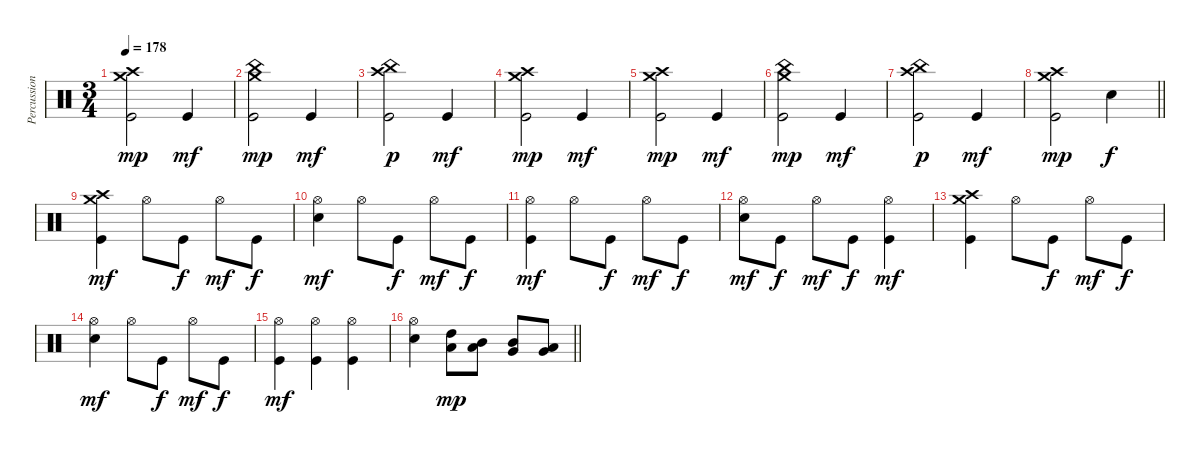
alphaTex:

\track ("Percussions" "Percussion") {instrument percussion}
\staff {score}
\articulation defaults
\ts (3 4)
\tempo 178
\clef neutral
\ks c
("Kick (hit)" "Crash high (hit)" "Crash medium (hit)").2{dy mp} "Kick (hit)".4{dy mf} |
("Kick (hit)" "China (hit)" "Crash medium (hit)").2{dy mp} "Kick (hit)".4{dy mf} |
("Kick (hit)" "China (hit)" "Crash high (hit)").2{dy p} "Kick (hit)".4{dy mf} |
("Kick (hit)" "Crash medium (hit)" "Crash high (hit)").2{dy mp} "Kick (hit)".4{dy mf} |
("Kick (hit)" "Crash high (hit)" "Crash medium (hit)").2{dy mp} "Kick (hit)".4{dy mf} |
("Kick (hit)" "China (hit)" "Crash medium (hit)").2{dy mp} "Kick (hit)".4{dy mf} |
("Kick (hit)" "China (hit)" "Crash high (hit)").2{dy p} "Kick (hit)".4{dy mf} |
\barLineRight lightlight
("Kick (hit)" "Crash medium (hit)" "Crash high (hit)").2{dy mp} "Electric Snare (hit)".4{dy f} |
("Kick (hit)" "Crash high (hit)" "Crash medium (hit)").4{dy mf} "Hi-Hat (open)".8 "Kick (hit)".8{dy f} "Hi-Hat (open)".8{dy mf} "Kick (hit)".8{dy f} |
("Electric Snare (hit)" "Hi-Hat (open)").4{dy mf} "Hi-Hat (open)".8 "Kick (hit)".8{dy f} "Hi-Hat (open)".8{dy mf} "Kick (hit)".8{dy f} |
("Kick (hit)" "Hi-Hat (open)").4{dy mf} "Hi-Hat (open)".8 "Kick (hit)".8{dy f} "Hi-Hat (open)".8{dy mf} "Kick (hit)".8{dy f} |
("Electric Snare (hit)" "Hi-Hat (open)").8{dy mf} "Kick (hit)".8{dy f} "Hi-Hat (open)".8{dy mf} "Kick (hit)".8{dy f} ("Kick (hit)" "Hi-Hat (open)").4{dy mf} |
("Kick (hit)" "Crash high (hit)" "Crash medium (hit)").4 "Hi-Hat (open)".8 "Kick (hit)".8{dy f} "Hi-Hat (open)".8{dy mf} "Kick (hit)".8{dy f} |
("Electric Snare (hit)" "Hi-Hat (open)").4{dy mf} "Hi-Hat (open)".8 "Kick (hit)".8{dy f} "Hi-Hat (open)".8{dy mf} "Kick (hit)".8{dy f} |
("Kick (hit)" "Hi-Hat (open)").4{dy mf} ("Kick (hit)" "Hi-Hat (open)").4 ("Kick (hit)" "Hi-Hat (open)").4 |
\barLineRight lightlight
("Electric Snare (hit)" "Hi-Hat (open)").4 ("Low Tom (hit)" "High Tom (hit)").8{dy mp} ("Low Tom (hit)" "Mid Tom (hit)").8 ("Very Low Tom (hit)" "Mid Tom (hit)").8 ("Very Low Tom (hit)" "Low Tom (hit)").8
